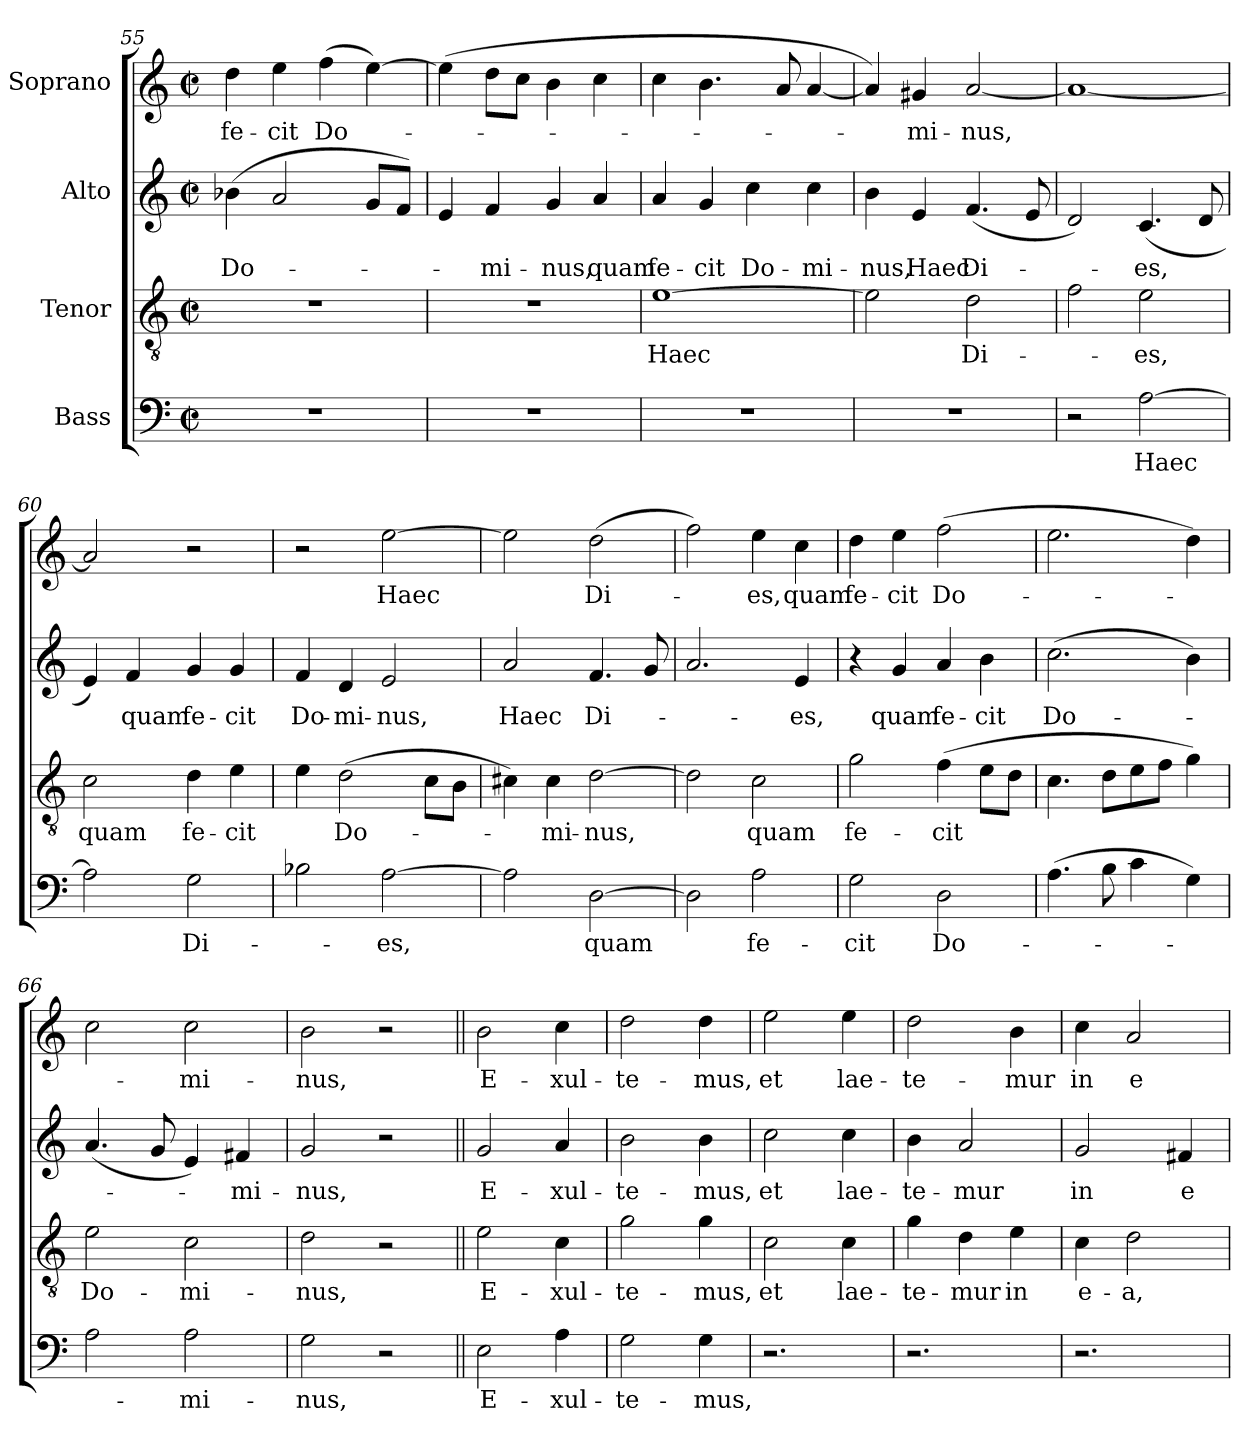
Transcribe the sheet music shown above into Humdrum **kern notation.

**kern	**text	**kern	**text	**kern	**text	**kern	**text
*part4	*part4	*part3	*part3	*part2	*part2	*part1	*part1
*staff4	*staff4	*staff3	*staff3	*staff2	*staff2	*staff1	*staff1
*I"Bass	*	*I"Tenor	*	*I"Alto	*	*I"Soprano	*
*clefF4	*	*clefGv2	*	*clefG2	*	*clefG2	*
*k[]	*	*k[]	*	*k[]	*	*k[]	*
*C:	*	*C:	*	*C:	*	*C:	*
*M2/2	*	*M2/2	*	*M2/2	*	*M2/2	*
*met(c|)	*	*met(c|)	*	*met(c|)	*	*met(c|)	*
=55	=55	=55	=55	=55	=55	=55	=55
1r	.	1r	.	(4b-X\	Do-	4dd\	fe-
.	.	.	.	2a/	.	4ee\	-cit
.	.	.	.	.	.	(4ff\	Do-
.	.	.	.	8g/L	.	[4ee\)	.
.	.	.	.	8f/J)	.	.	.
!!LO:PB:g=z
=56	=56	=56	=56	=56	=56	=56	=56
1r	.	1r	.	4e/	.	(4ee\]	.
.	.	.	.	4f/	-mi-	8dd\L	.
.	.	.	.	.	.	8cc\J	.
.	.	.	.	4g/	-nus,	4b\	.
.	.	.	.	4a/	quam	4cc\	.
=57	=57	=57	=57	=57	=57	=57	=57
1r	.	[1e	Haec	4a/	fe-	4cc\	.
.	.	.	.	4g/	-cit	4.b\	.
.	.	.	.	4cc\	Do-	.	.
.	.	.	.	.	.	8a/	.
.	.	.	.	4cc\	-mi-	[4a/	.
=58	=58	=58	=58	=58	=58	=58	=58
1r	.	2e\]	.	4b\	-nus,	4a/])	.
.	.	.	.	4e/	Haec	4g#X/	-mi-
.	.	2d\	Di-	(4.f/	Di-	[2a/	-nus,
.	.	.	.	8e/	.	.	.
=59	=59	=59	=59	=59	=59	=59	=59
2r	.	2f\	.	2d/)	.	1a_	.
[2A\	Haec	2e\	-es,	(4.c/	-es,	.	.
.	.	.	.	8d/	.	.	.
=60	=60	=60	=60	=60	=60	=60	=60
2A\]	.	2c\	quam	4e/)	.	2a/]	.
.	.	.	.	4f/	quam	.	.
2G\	Di-	4d\	fe-	4g/	fe-	2r	.
.	.	4e\	-cit	4g/	-cit	.	.
!!LO:LB:g=z
=61	=61	=61	=61	=61	=61	=61	=61
2B-X\	.	4e\	.	4f/	Do-	2r	.
.	.	(2d\	Do-	4d/	-mi-	.	.
[2A\	-es,	.	.	2e/	-nus,	[2ee\	Haec
.	.	8c\L	.	.	.	.	.
.	.	8B\J	.	.	.	.	.
=62	=62	=62	=62	=62	=62	=62	=62
2A\]	.	4c#X\)	.	2a/	Haec	2ee\]	.
.	.	4c#\	-mi-	.	.	.	.
[2D\	quam	[2d\	-nus,	4.f/	Di-	(2dd\	Di-
.	.	.	.	8g/	.	.	.
=63	=63	=63	=63	=63	=63	=63	=63
2D\]	.	2d\]	.	2.a/	.	2ff\)	.
2A\	fe-	2c\	quam	.	.	4ee\	-es,
.	.	.	.	4e/	-es,	4cc\	quam
=64	=64	=64	=64	=64	=64	=64	=64
2G\	-cit	2g\	fe-	4r	.	4dd\	fe-
.	.	.	.	4g/	quam	4ee\	-cit
2D\	Do-	(4f\	-cit	4a/	fe-	(2ff\	Do-
.	.	8e\L	.	4b\	-cit	.	.
.	.	8d\J	.	.	.	.	.
=65	=65	=65	=65	=65	=65	=65	=65
(4.A\	.	4.c\	.	(2.cc\	Do-	2.ee\	.
8B\	.	8d\L	.	.	.	.	.
4c\	.	8e\	.	.	.	.	.
.	.	8f\J	.	.	.	.	.
4G\)	.	4g\)	.	4b\)	.	4dd\)	.
!!LO:LB:g=z
=66	=66	=66	=66	=66	=66	=66	=66
2A\	.	2e\	Do-	(4.a/	.	2cc\	.
.	.	.	.	8g/	.	.	.
2A\	-mi-	2c\	-mi-	4e/)	.	2cc\	-mi-
.	.	.	.	4f#X/	-mi-	.	.
=67	=67	=67	=67	=67	=67	=67	=67
2G\	-nus,	2d\	-nus,	2g/	-nus,	2b\	-nus,
2r	.	2r	.	2r	.	2r	.
=68||	=68||	=68||	=68||	=68||	=68||	=68||	=68||
2E><\	E-	2e<<\	E-	2g></	E-	2b><\	E-
4A\	-xul-	4c\	-xul-	4a/	-xul-	4cc\	-xul-
=69	=69	=69	=69	=69	=69	=69	=69
2G\	-te-	2g\	-te-	2b\	-te-	2dd\	-te-
4G\	-mus,	4g\	-mus,	4b\	-mus,	4dd\	-mus,
=70	=70	=70	=70	=70	=70	=70	=70
2.r	.	2c\	et	2cc\	et	2ee\	et
.	.	4c\	lae-	4cc\	lae-	4ee\	lae-
=71	=71	=71	=71	=71	=71	=71	=71
2.r	.	4g\	-te-	4b\	-te-	2dd\	-te-
.	.	4d\	-mur	2a/	-mur	.	.
.	.	4e\	in	.	.	4b\	-mur
!!LO:PB:g=z
=72	=72	=72	=72	=72	=72	=72	=72
2.r	.	4c\	e-	2g/	in	4cc\	in
.	.	2d\	-a,	.	.	2a/	e-
.	.	.	.	4f#X/	e-	.	.
=	=	=	=	=	=	=	=
*-	*-	*-	*-	*-	*-	*-	*-
